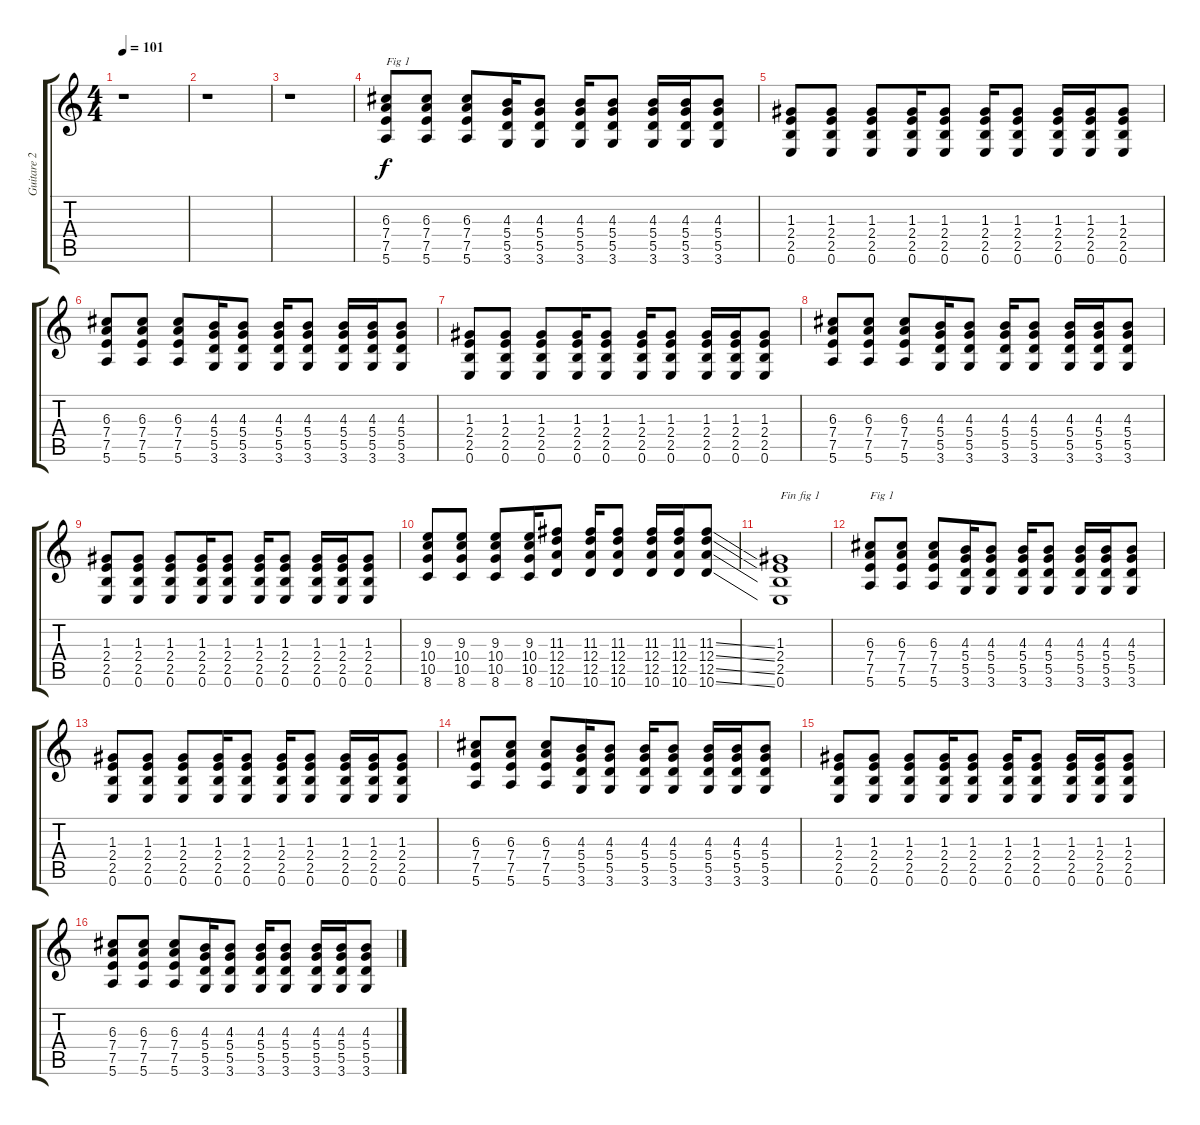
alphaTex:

\track ("Guitare 2 Perry" "Guitare 2 ") {instrument acousticguitarsteel}
\staff {score tabs}
\tuning (E4 B3 G3 D3 A2 E2) {hide}
\ts (4 4)
\tempo 101
\clef g2
\ks c
r.1{dy f instrument acousticguitarsteel} |
r.1 |
r.1 |
(6.3 7.4 7.5 5.6).8{txt "Fig 1"} (6.3 7.4 7.5 5.6).8 (6.3 7.4 7.5 5.6).8 (4.3 5.4 5.5 3.6).16 (4.3 5.4 5.5 3.6).8 (4.3 5.4 5.5 3.6).16 (4.3 5.4 5.5 3.6).8 (4.3 5.4 5.5 3.6).16 (4.3 5.4 5.5 3.6).16 (4.3 5.4 5.5 3.6).8 |
(1.3 2.4 2.5 0.6).8 (1.3 2.4 2.5 0.6).8 (1.3 2.4 2.5 0.6).8 (1.3 2.4 2.5 0.6).16 (1.3 2.4 2.5 0.6).8 (1.3 2.4 2.5 0.6).16 (1.3 2.4 2.5 0.6).8 (1.3 2.4 2.5 0.6).16 (1.3 2.4 2.5 0.6).16 (1.3 2.4 2.5 0.6).8 |
(6.3 7.4 7.5 5.6).8 (6.3 7.4 7.5 5.6).8 (6.3 7.4 7.5 5.6).8 (4.3 5.4 5.5 3.6).16 (4.3 5.4 5.5 3.6).8 (4.3 5.4 5.5 3.6).16 (4.3 5.4 5.5 3.6).8 (4.3 5.4 5.5 3.6).16 (4.3 5.4 5.5 3.6).16 (4.3 5.4 5.5 3.6).8 |
(1.3 2.4 2.5 0.6).8 (1.3 2.4 2.5 0.6).8 (1.3 2.4 2.5 0.6).8 (1.3 2.4 2.5 0.6).16 (1.3 2.4 2.5 0.6).8 (1.3 2.4 2.5 0.6).16 (1.3 2.4 2.5 0.6).8 (1.3 2.4 2.5 0.6).16 (1.3 2.4 2.5 0.6).16 (1.3 2.4 2.5 0.6).8 |
(6.3 7.4 7.5 5.6).8 (6.3 7.4 7.5 5.6).8 (6.3 7.4 7.5 5.6).8 (4.3 5.4 5.5 3.6).16 (4.3 5.4 5.5 3.6).8 (4.3 5.4 5.5 3.6).16 (4.3 5.4 5.5 3.6).8 (4.3 5.4 5.5 3.6).16 (4.3 5.4 5.5 3.6).16 (4.3 5.4 5.5 3.6).8 |
(1.3 2.4 2.5 0.6).8 (1.3 2.4 2.5 0.6).8 (1.3 2.4 2.5 0.6).8 (1.3 2.4 2.5 0.6).16 (1.3 2.4 2.5 0.6).8 (1.3 2.4 2.5 0.6).16 (1.3 2.4 2.5 0.6).8 (1.3 2.4 2.5 0.6).16 (1.3 2.4 2.5 0.6).16 (1.3 2.4 2.5 0.6).8 |
(9.3 10.4 10.5 8.6).8 (9.3 10.4 10.5 8.6).8 (9.3 10.4 10.5 8.6).8 (9.3 10.4 10.5 8.6).16 (11.3 12.4 12.5 10.6).8 (11.3 12.4 12.5 10.6).16 (11.3 12.4 12.5 10.6).8 (11.3 12.4 12.5 10.6).16 (11.3 12.4 12.5 10.6).16 (11.3{ss} 12.4{ss} 12.5{ss} 10.6{ss}).8 |
(1.3 2.4 2.5 0.6).1{txt "Fin fig 1"} |
(6.3 7.4 7.5 5.6).8{txt "Fig 1"} (6.3 7.4 7.5 5.6).8 (6.3 7.4 7.5 5.6).8 (4.3 5.4 5.5 3.6).16 (4.3 5.4 5.5 3.6).8 (4.3 5.4 5.5 3.6).16 (4.3 5.4 5.5 3.6).8 (4.3 5.4 5.5 3.6).16 (4.3 5.4 5.5 3.6).16 (4.3 5.4 5.5 3.6).8 |
(1.3 2.4 2.5 0.6).8 (1.3 2.4 2.5 0.6).8 (1.3 2.4 2.5 0.6).8 (1.3 2.4 2.5 0.6).16 (1.3 2.4 2.5 0.6).8 (1.3 2.4 2.5 0.6).16 (1.3 2.4 2.5 0.6).8 (1.3 2.4 2.5 0.6).16 (1.3 2.4 2.5 0.6).16 (1.3 2.4 2.5 0.6).8 |
(6.3 7.4 7.5 5.6).8 (6.3 7.4 7.5 5.6).8 (6.3 7.4 7.5 5.6).8 (4.3 5.4 5.5 3.6).16 (4.3 5.4 5.5 3.6).8 (4.3 5.4 5.5 3.6).16 (4.3 5.4 5.5 3.6).8 (4.3 5.4 5.5 3.6).16 (4.3 5.4 5.5 3.6).16 (4.3 5.4 5.5 3.6).8 |
(1.3 2.4 2.5 0.6).8 (1.3 2.4 2.5 0.6).8 (1.3 2.4 2.5 0.6).8 (1.3 2.4 2.5 0.6).16 (1.3 2.4 2.5 0.6).8 (1.3 2.4 2.5 0.6).16 (1.3 2.4 2.5 0.6).8 (1.3 2.4 2.5 0.6).16 (1.3 2.4 2.5 0.6).16 (1.3 2.4 2.5 0.6).8 |
(6.3 7.4 7.5 5.6).8 (6.3 7.4 7.5 5.6).8 (6.3 7.4 7.5 5.6).8 (4.3 5.4 5.5 3.6).16 (4.3 5.4 5.5 3.6).8 (4.3 5.4 5.5 3.6).16 (4.3 5.4 5.5 3.6).8 (4.3 5.4 5.5 3.6).16 (4.3 5.4 5.5 3.6).16 (4.3 5.4 5.5 3.6).8
